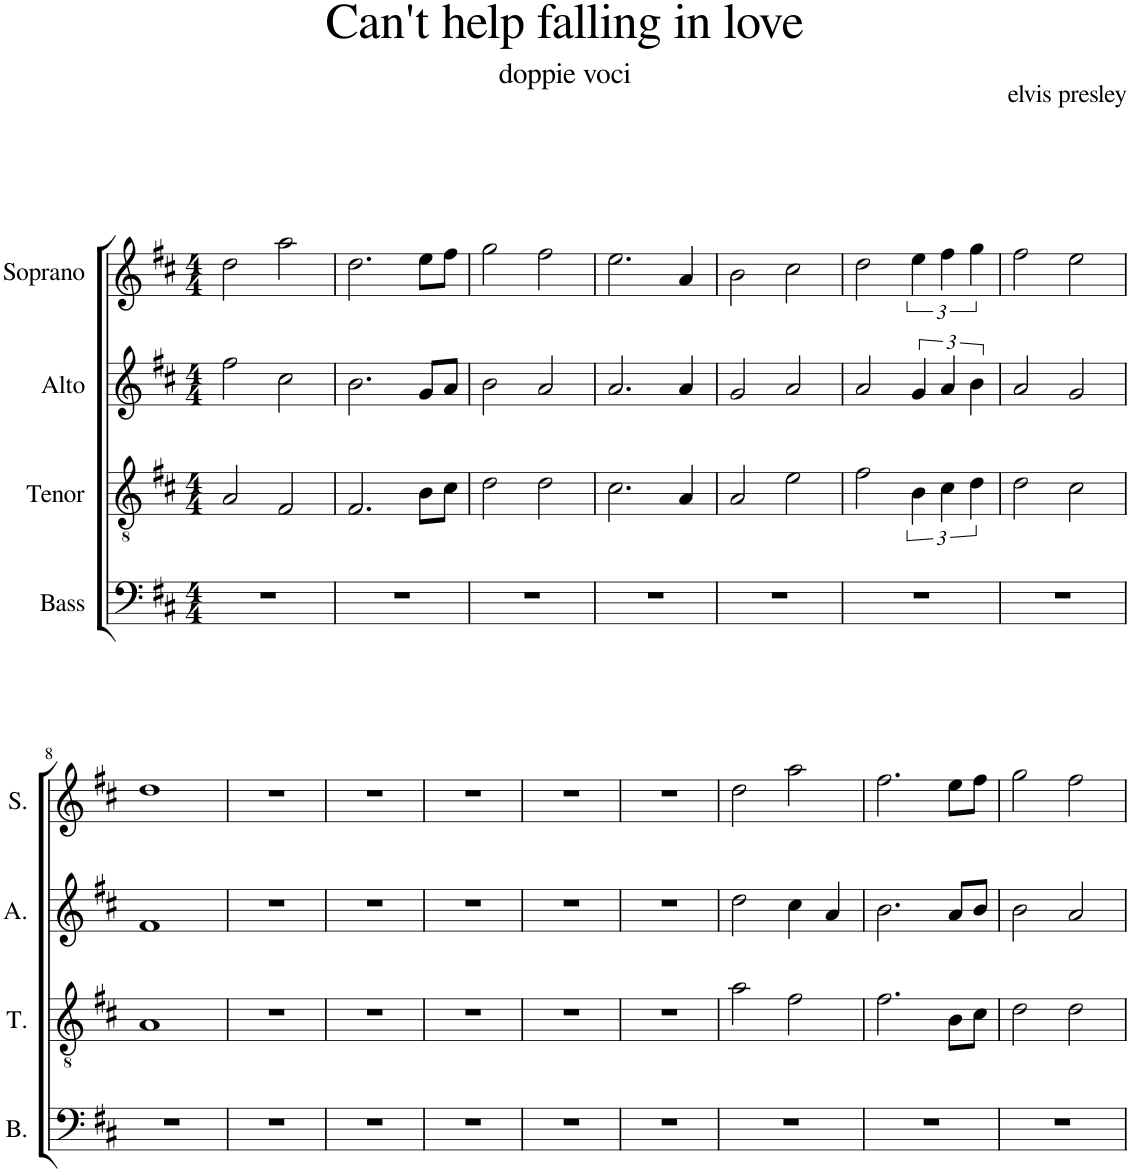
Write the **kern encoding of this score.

**kern	**kern	**kern	**kern
*part4	*part3	*part2	*part1
*staff4	*staff3	*staff2	*staff1
*I"Bass	*I"Tenor	*I"Alto	*I"Soprano
*I'B.	*I'T.	*I'A.	*I'S.
*clefF4	*clefGv2	*clefG2	*clefG2
*k[f#c#]	*k[f#c#]	*k[f#c#]	*k[f#c#]
*M4/4	*M4/4	*M4/4	*M4/4
=1	=1	=1	=1
1r	2A/	2ff#\	2dd\
.	2F#/	2cc#\	2aa\
=2	=2	=2	=2
1r	2.F#/	2.b\	2.dd\
.	8B\L	8g/L	8ee\L
.	8c#\J	8a/J	8ff#\J
=3	=3	=3	=3
1r	2d\	2b\	2gg\
.	2d\	2a/	2ff#\
=4	=4	=4	=4
1r	2.c#\	2.a/	2.ee\
.	4A/	4a/	4a/
=5	=5	=5	=5
1r	2A/	2g/	2b\
.	2e\	2a/	2cc#\
=6	=6	=6	=6
1r	2f#\	2a/	2dd\
.	6B\	6g/	6ee\
.	6c#\	6a/	6ff#\
.	6d\	6b\	6gg\
=7	=7	=7	=7
1r	2d\	2a/	2ff#\
.	2c#\	2g/	2ee\
!!LO:LB:g=z
=8	=8	=8	=8
1r	1A	1f#	1dd
=9	=9	=9	=9
1r	1r	1r	1r
=10	=10	=10	=10
1r	1r	1r	1r
=11	=11	=11	=11
1r	1r	1r	1r
=12	=12	=12	=12
1r	1r	1r	1r
=13	=13	=13	=13
1r	1r	1r	1r
=14	=14	=14	=14
1r	2a\	2dd\	2dd\
.	2f#\	4cc#\	2aa\
.	.	4a/	.
=15	=15	=15	=15
1r	2.f#\	2.b\	2.ff#\
.	8B\L	8a/L	8ee\L
.	8c#\J	8b/J	8ff#\J
=16	=16	=16	=16
1r	2d\	2b\	2gg\
.	2d\	2a/	2ff#\
=	=	=	=
*-	*-	*-	*-
